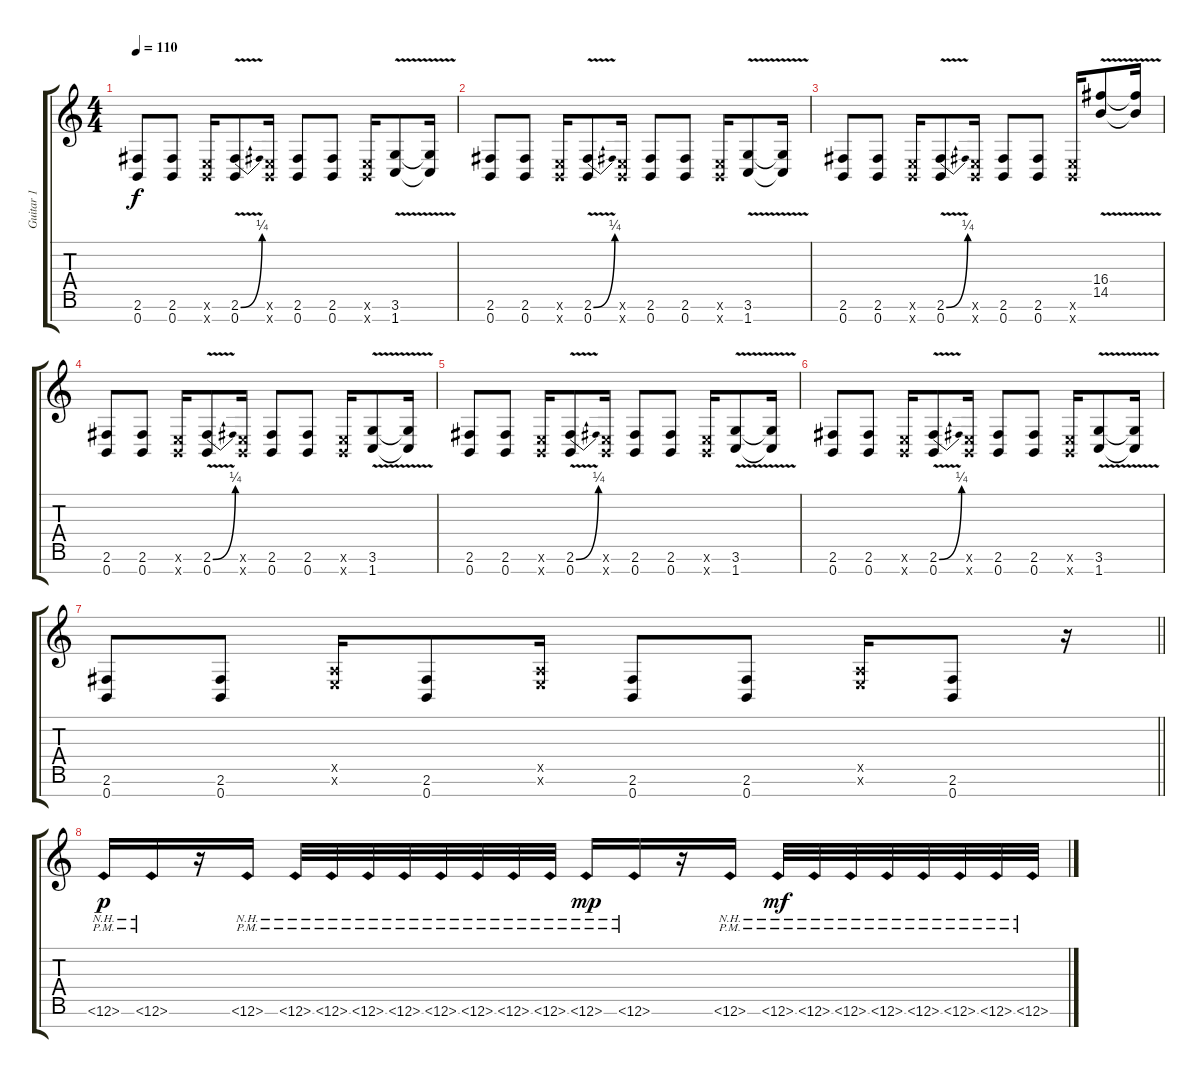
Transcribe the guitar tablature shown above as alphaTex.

\track ("Guitar 1" "Guitar 1") {instrument distortionguitar}
\staff {score tabs}
\tuning (E4 B3 G3 D3 A2 E2 B1) {hide}
\ts (4 4)
\tempo 110
\clef g2
\ks c
(2.6 0.7).8{dy f} (2.6 0.7).8 (0.6{x} 0.7{x}).16 (2.6{be (bend 0 0 60 1) v} 0.7).8 (0.6{x} 0.7{x}).16 (2.6 0.7).8 (2.6 0.7).8 (0.6{x} 0.7{x}).16 (3.6{v} 1.7{v}).8 (3.6{t} 1.7{t}).16 |
(2.6 0.7).8 (2.6 0.7).8 (0.6{x} 0.7{x}).16 (2.6{be (bend 0 0 60 1) v} 0.7).8 (0.6{x} 0.7{x}).16 (2.6 0.7).8 (2.6 0.7).8 (0.6{x} 0.7{x}).16 (3.6{v} 1.7{v}).8 (3.6{t} 1.7{t}).16 |
(2.6 0.7).8 (2.6 0.7).8 (0.6{x} 0.7{x}).16 (2.6{be (bend 0 0 60 1) v} 0.7).8 (0.6{x} 0.7{x}).16 (2.6 0.7).8 (2.6 0.7).8 (0.6{x} 0.7{x}).16 (16.4{v} 14.5{v}).8 (16.4{t} 14.5{t}).16 |
(2.6 0.7).8 (2.6 0.7).8 (0.6{x} 0.7{x}).16 (2.6{be (bend 0 0 60 1) v} 0.7).8 (0.6{x} 0.7{x}).16 (2.6 0.7).8 (2.6 0.7).8 (0.6{x} 0.7{x}).16 (3.6{v} 1.7{v}).8 (3.6{t} 1.7{t}).16 |
(2.6 0.7).8 (2.6 0.7).8 (0.6{x} 0.7{x}).16 (2.6{be (bend 0 0 60 1) v} 0.7).8 (0.6{x} 0.7{x}).16 (2.6 0.7).8 (2.6 0.7).8 (0.6{x} 0.7{x}).16 (3.6{v} 1.7{v}).8 (3.6{t} 1.7{t}).16 |
(2.6 0.7).8 (2.6 0.7).8 (0.6{x} 0.7{x}).16 (2.6{be (bend 0 0 60 1) v} 0.7).8 (0.6{x} 0.7{x}).16 (2.6 0.7).8 (2.6 0.7).8 (0.6{x} 0.7{x}).16 (3.6{v} 1.7{v}).8 (3.6{t} 1.7{t}).16 |
\barLineRight lightlight
(2.6 0.7).8 (2.6 0.7).8 (0.5{x} 0.6{x}).16 (2.6 0.7).8 (0.5{x} 0.6{x}).16 (2.6 0.7).8 (2.6 0.7).8 (0.5{x} 0.6{x}).16 (2.6 0.7).8 r.16 |
0.6{nh pm}.16{dy p} 0.6{nh pm}.16 r.16 0.6{nh pm}.16 0.6{nh pm}.32 0.6{nh pm}.32 0.6{nh pm}.32 0.6{nh pm}.32 0.6{nh pm}.32 0.6{nh pm}.32 0.6{nh pm}.32 0.6{nh pm}.32 0.6{nh pm}.16{dy mp} 0.6{nh pm}.16 r.16 0.6{nh pm}.16 0.6{nh pm}.32{dy mf} 0.6{nh pm}.32 0.6{nh pm}.32 0.6{nh pm}.32 0.6{nh pm}.32 0.6{nh pm}.32 0.6{nh pm}.32 0.6{nh pm}.32
